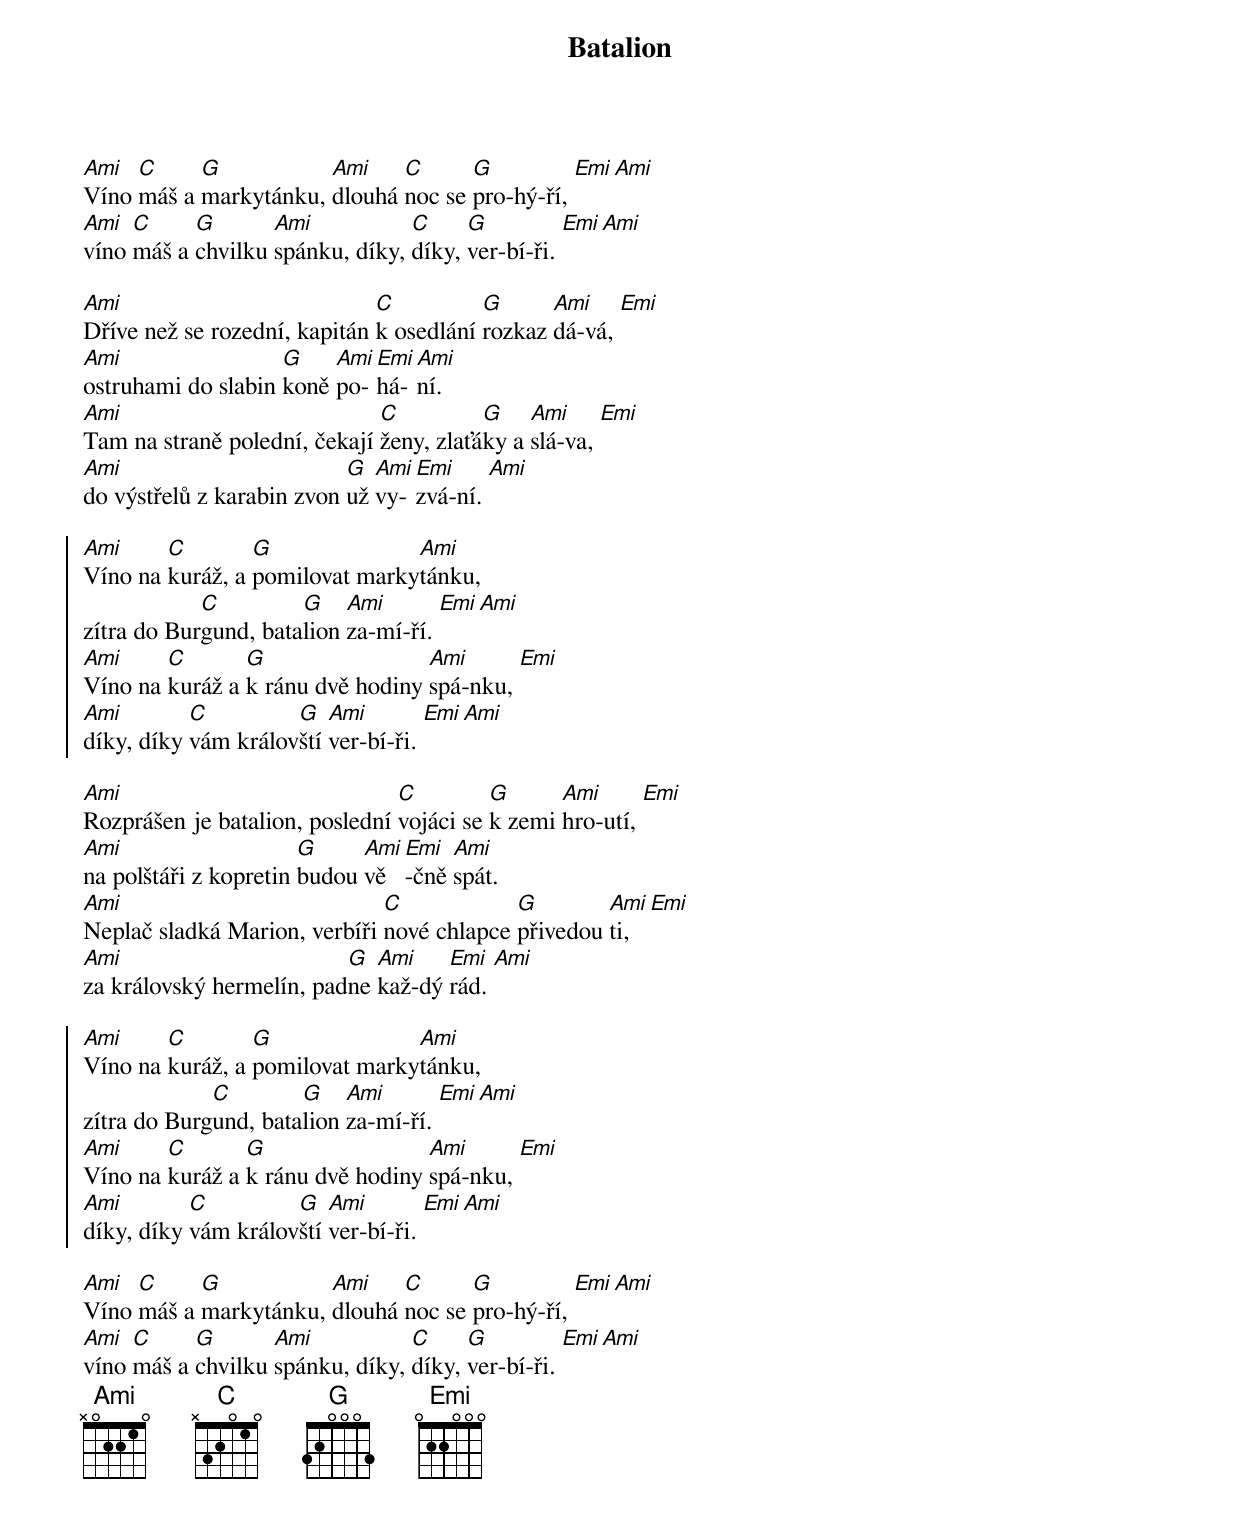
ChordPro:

{title: Batalion}
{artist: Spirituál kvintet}
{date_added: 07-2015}
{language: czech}
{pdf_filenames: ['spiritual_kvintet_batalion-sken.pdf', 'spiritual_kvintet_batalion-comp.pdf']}
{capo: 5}
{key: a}
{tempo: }
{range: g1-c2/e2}
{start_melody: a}

{start_of_bridge}
[Ami]Víno [C]máš a [G]markytánku, [Ami]dlouhá [C]noc se [G]pro-hý-ří, [Emi][Ami]
[Ami]víno [C]máš a [G]chvilku [Ami]spánku, díky, [C]díky, [G]ver-bí-ři. [Emi][Ami]
{end_of_bridge}

{start_of_verse}
[Ami]Dříve než se rozední, kapitán [C]k osedlání [G]rozkaz [Ami]dá-vá, [Emi]
[Ami]ostruhami do slabin [G]koně [Ami]po- [Emi]há- [Ami]ní.
[Ami]Tam na straně polední, čekají [C]ženy, zlaťá[G]ky a [Ami]slá-va, [Emi]
[Ami]do výstřelů z karabin zvon [G]už [Ami]vy- [Emi]zvá-ní. [Ami]
{end_of_verse}

{start_of_chorus}
[Ami]Víno na [C]kuráž, a [G]pomilovat marky[Ami]tánku,
zítra do Bur[C]gund, bata[G]lion [Ami]za-mí-ří. [Emi][Ami]
[Ami]Víno na [C]kuráž a [G]k ránu dvě hodiny [Ami]spá-nku, [Emi]
[Ami]díky, díky [C]vám králov[G]ští [Ami]ver-bí-ři. [Emi][Ami]
{end_of_chorus}

{start_of_verse}
[Ami]Rozprášen je batalion, poslední [C]vojáci se [G]k zemi [Ami]hro-utí, [Emi]
[Ami]na polštáři z kopretin [G]budou [Ami]vě [Emi]-čně [Ami]spát.
[Ami]Neplač sladká Marion, verbíři [C]nové chlapce [G]přivedou [Ami]ti, [Emi]
[Ami]za královský hermelín, pad[G]ne [Ami]kaž-dý [Emi]rád. [Ami]
{end_of_verse}

{start_of_chorus}
[Ami]Víno na [C]kuráž, a [G]pomilovat marky[Ami]tánku,
zítra do Burg[C]und, bata[G]lion [Ami]za-mí-ří. [Emi][Ami]
[Ami]Víno na [C]kuráž a [G]k ránu dvě hodiny [Ami]spá-nku, [Emi]
[Ami]díky, díky [C]vám králov[G]ští [Ami]ver-bí-ři. [Emi][Ami]
{end_of_chorus}

{start_of_bridge}
[Ami]Víno [C]máš a [G]markytánku, [Ami]dlouhá [C]noc se [G]pro-hý-ří, [Emi][Ami]
[Ami]víno [C]máš a [G]chvilku [Ami]spánku, díky, [C]díky, [G]ver-bí-ři. [Emi][Ami]
{end_of_bridge}
